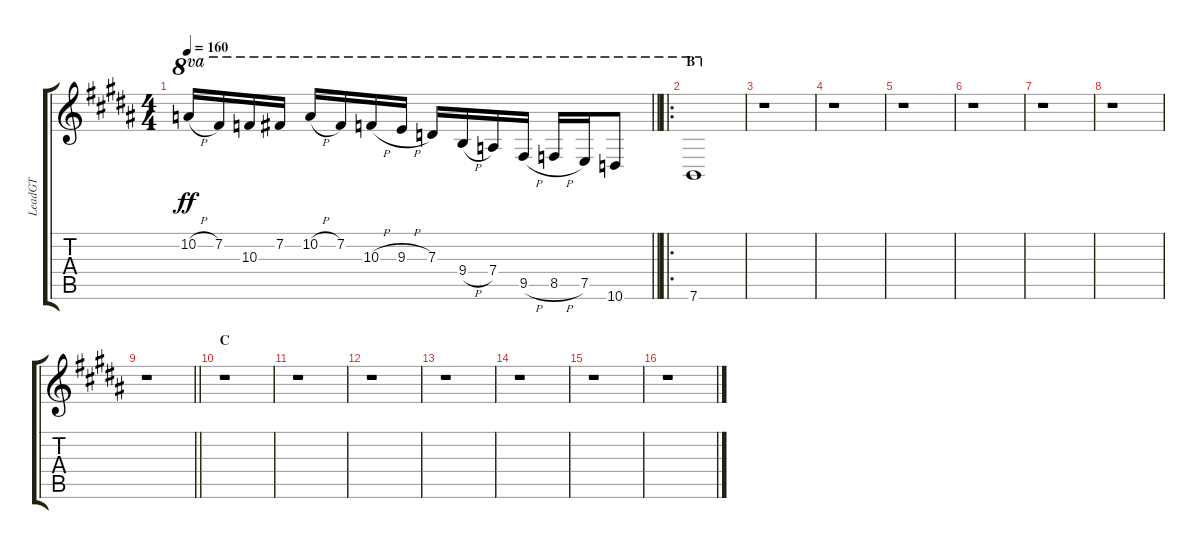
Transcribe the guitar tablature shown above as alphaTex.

\track ("LeadGT" "LeadGT") {instrument distortionguitar}
\staff {score tabs}
\tuning (E4 B3 G3 D3 A2 E2) {hide}
\ts (4 4)
\tempo 160
\clef g2
\barLineRight lightlight
\ks b
10.2{h}.16{ot 8va dy ff} 7.2.16{ot 8va} 10.3.16{ot 8va} 7.2.16{ot 8va} 10.2{h}.16{ot 8va} 7.2.16{ot 8va} 10.3{h}.16{ot 8va} 9.3{h}.16{ot 8va} 7.3.16{ot 8va} 9.4{h}.16{ot 8va} 7.4.16{ot 8va} 9.5{h}.16{ot 8va} 8.5{h}.16{ot 8va} 7.5.16{ot 8va} 10.6.8{ot 8va} |
\ro
\section ("" "B")
7.6.1{ot 8va} |
r.1 |
r.1 |
r.1 |
r.1 |
r.1 |
r.1 |
\barLineRight lightlight
r.1 |
\section ("" "C")
r.1 |
r.1 |
r.1 |
r.1 |
r.1 |
r.1 |
r.1
